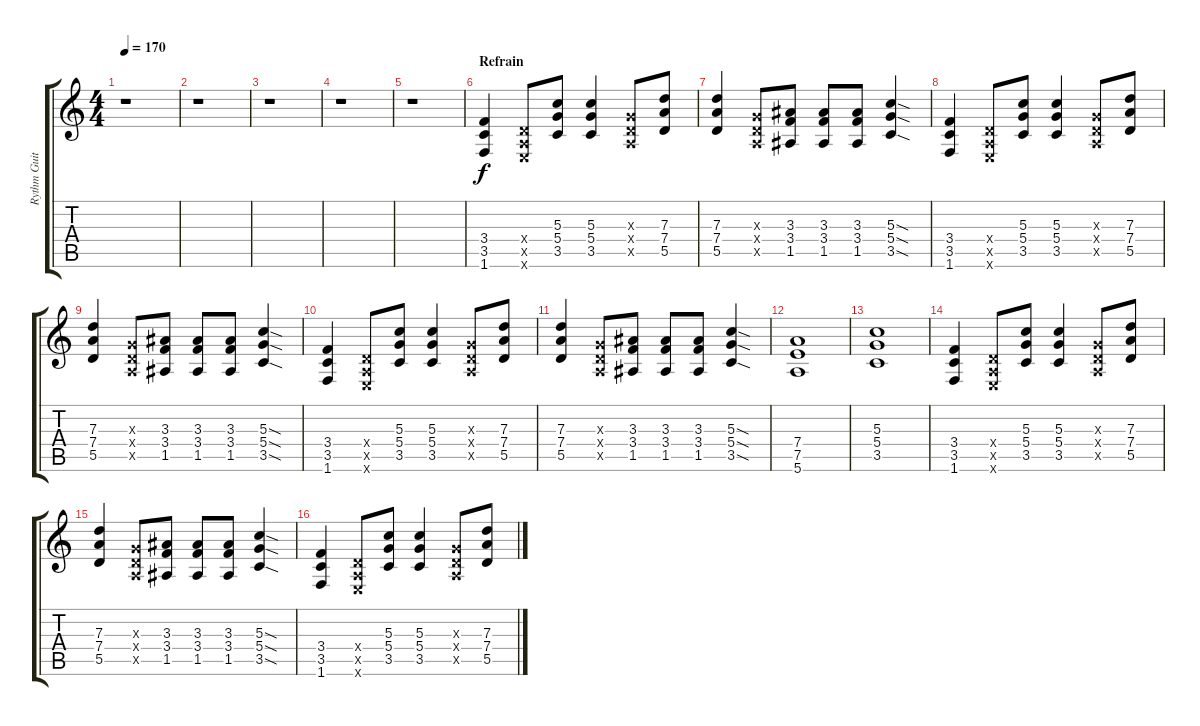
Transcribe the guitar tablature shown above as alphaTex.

\track ("Rythm Guitar 1" "Rythm Guit") {instrument distortionguitar}
\staff {score tabs}
\tuning (E4 B3 G3 D3 A2 E2) {hide}
\ts (4 4)
\tempo 170
\clef g2
\ks c
r.1{dy f} |
r.1 |
r.1 |
r.1 |
r.1 |
\section ("" "Refrain")
(3.4 3.5 1.6).4 (0.4{x} 0.5{x} 0.6{x}).8 (5.3 5.4 3.5).8 (5.3 5.4 3.5).4 (0.3{x} 0.4{x} 0.5{x}).8 (7.3 7.4 5.5).8 |
(7.3 7.4 5.5).4 (0.3{x} 0.4{x} 0.5{x}).8 (3.3 3.4 1.5).8 (3.3 3.4 1.5).8 (3.3 3.4 1.5).8 (5.3{sod} 5.4{sod} 3.5{sod}).4 |
(3.4 3.5 1.6).4 (0.4{x} 0.5{x} 0.6{x}).8 (5.3 5.4 3.5).8 (5.3 5.4 3.5).4 (0.3{x} 0.4{x} 0.5{x}).8 (7.3 7.4 5.5).8 |
(7.3 7.4 5.5).4 (0.3{x} 0.4{x} 0.5{x}).8 (3.3 3.4 1.5).8 (3.3 3.4 1.5).8 (3.3 3.4 1.5).8 (5.3{sod} 5.4{sod} 3.5{sod}).4 |
(3.4 3.5 1.6).4 (0.4{x} 0.5{x} 0.6{x}).8 (5.3 5.4 3.5).8 (5.3 5.4 3.5).4 (0.3{x} 0.4{x} 0.5{x}).8 (7.3 7.4 5.5).8 |
(7.3 7.4 5.5).4 (0.3{x} 0.4{x} 0.5{x}).8 (3.3 3.4 1.5).8 (3.3 3.4 1.5).8 (3.3 3.4 1.5).8 (5.3{sod} 5.4{sod} 3.5{sod}).4 |
(7.4 7.5 5.6).1 |
(5.3 5.4 3.5).1 |
(3.4 3.5 1.6).4 (0.4{x} 0.5{x} 0.6{x}).8 (5.3 5.4 3.5).8 (5.3 5.4 3.5).4 (0.3{x} 0.4{x} 0.5{x}).8 (7.3 7.4 5.5).8 |
(7.3 7.4 5.5).4 (0.3{x} 0.4{x} 0.5{x}).8 (3.3 3.4 1.5).8 (3.3 3.4 1.5).8 (3.3 3.4 1.5).8 (5.3{sod} 5.4{sod} 3.5{sod}).4 |
(3.4 3.5 1.6).4 (0.4{x} 0.5{x} 0.6{x}).8 (5.3 5.4 3.5).8 (5.3 5.4 3.5).4 (0.3{x} 0.4{x} 0.5{x}).8 (7.3 7.4 5.5).8
